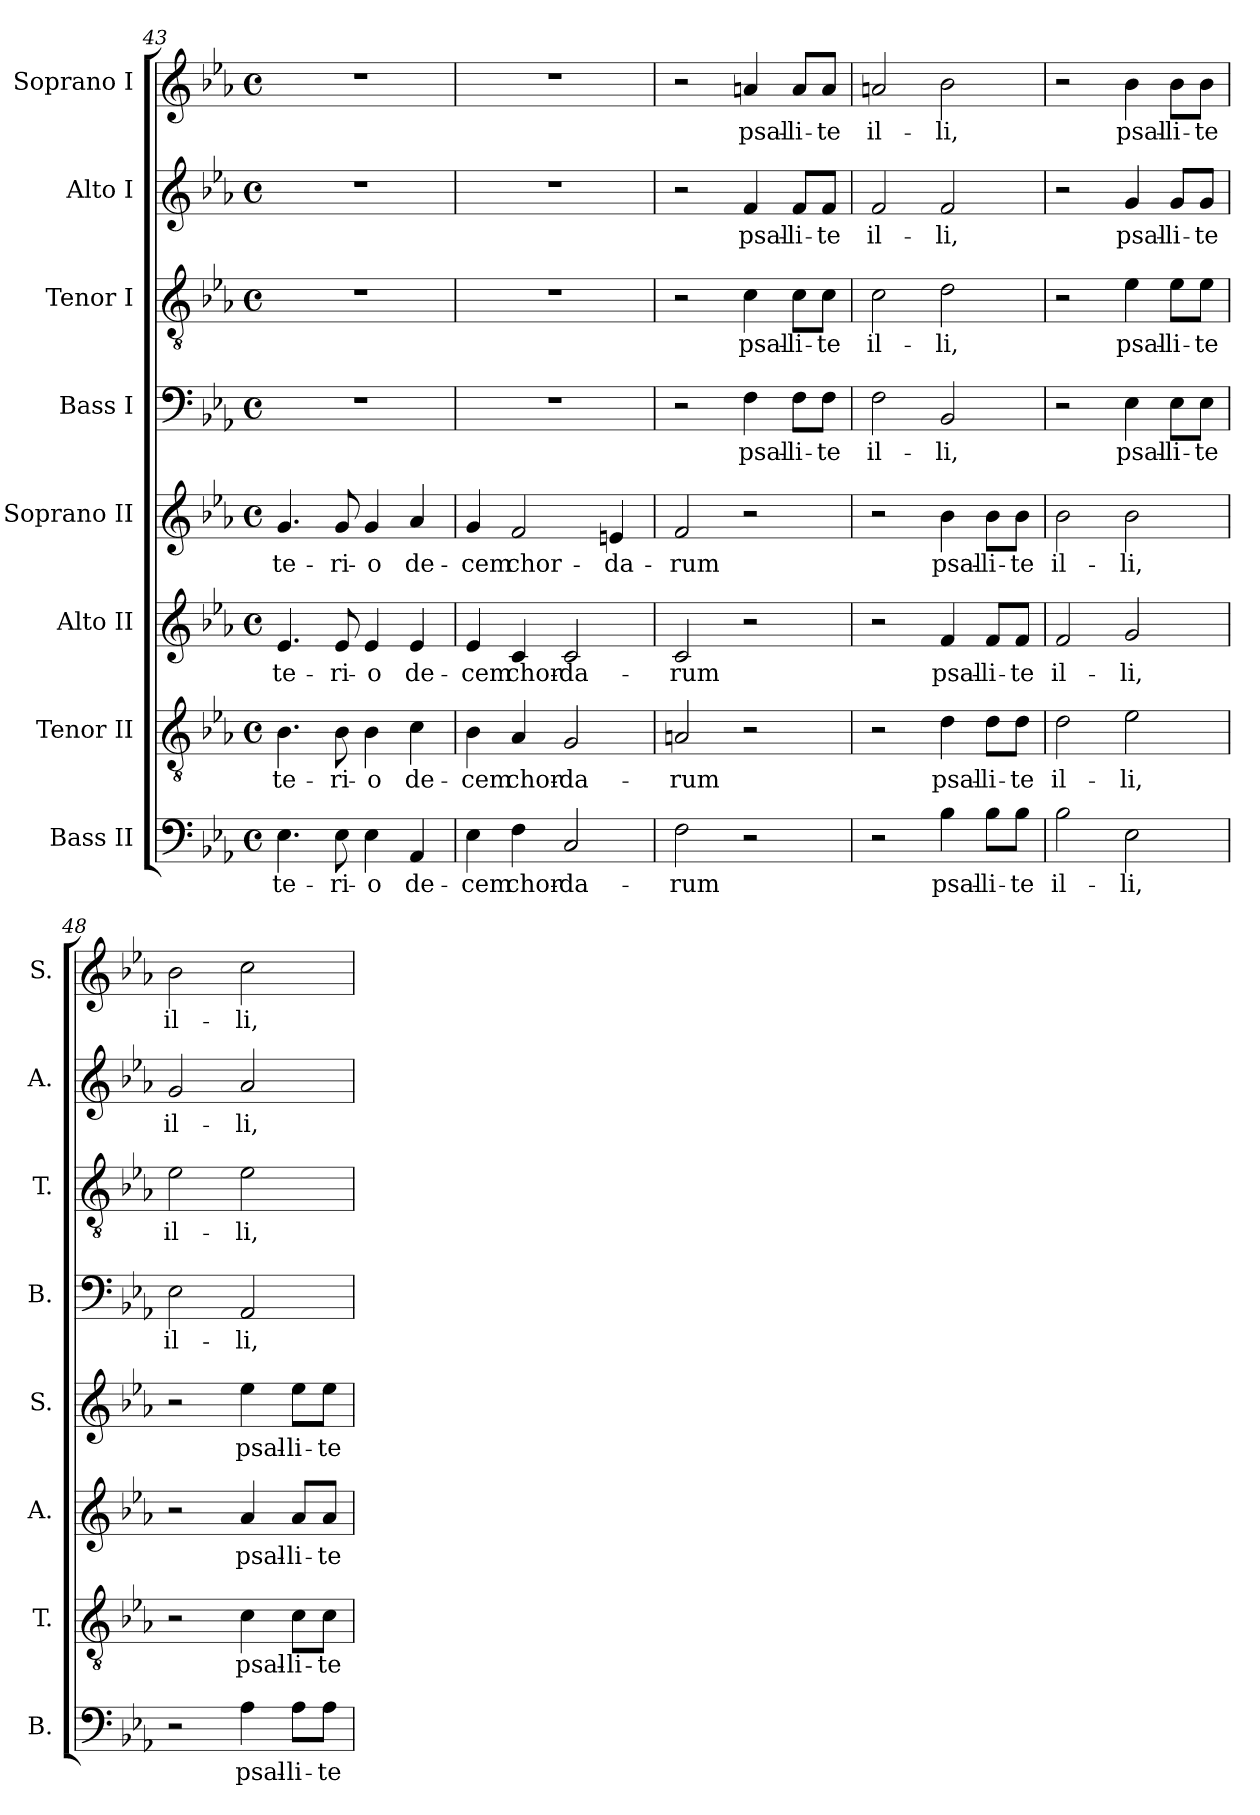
**kern	**text	**kern	**text	**kern	**text	**kern	**text	**kern	**text	**kern	**text	**kern	**text	**kern	**text
*part8	*part8	*part7	*part7	*part6	*part6	*part5	*part5	*part4	*part4	*part3	*part3	*part2	*part2	*part1	*part1
*staff8	*staff8	*staff7	*staff7	*staff6	*staff6	*staff5	*staff5	*staff4	*staff4	*staff3	*staff3	*staff2	*staff2	*staff1	*staff1
*I"Bass II	*	*I"Tenor II	*	*I"Alto II	*	*I"Soprano II	*	*I"Bass I	*	*I"Tenor I	*	*I"Alto I	*	*I"Soprano I	*
*I'B.	*	*I'T.	*	*I'A.	*	*I'S.	*	*I'B.	*	*I'T.	*	*I'A.	*	*I'S.	*
*clefF4	*	*clefGv2	*	*clefG2	*	*clefG2	*	*clefF4	*	*clefGv2	*	*clefG2	*	*clefG2	*
*	*	*ITrd7c12	*	*	*	*	*	*	*	*ITrd7c12	*	*	*	*	*
*k[b-e-a-]	*	*k[b-e-a-]	*	*k[b-e-a-]	*	*k[b-e-a-]	*	*k[b-e-a-]	*	*k[b-e-a-]	*	*k[b-e-a-]	*	*k[b-e-a-]	*
*E-:	*	*E-:	*	*E-:	*	*E-:	*	*E-:	*	*E-:	*	*E-:	*	*E-:	*
*M4/4	*	*M4/4	*	*M4/4	*	*M4/4	*	*M4/4	*	*M4/4	*	*M4/4	*	*M4/4	*
*met(c)	*	*met(c)	*	*met(c)	*	*met(c)	*	*met(c)	*	*met(c)	*	*met(c)	*	*met(c)	*
=43	=43	=43	=43	=43	=43	=43	=43	=43	=43	=43	=43	=43	=43	=43	=43
!	!LO:LY:b	!	!LO:LY:b	!	!LO:LY:b	!	!LO:LY:b	!	!	!	!	!	!	!	!
4.E-\	-te-	4.BB-\	-te-	4.e-/	-te-	4.g/	-te-	1r	.	1r	.	1r	.	1r	.
!	!LO:LY:b	!	!LO:LY:b	!	!LO:LY:b	!	!LO:LY:b	!	!	!	!	!	!	!	!
8E-\	-ri-	8BB-\	-ri-	8e-/	-ri-	8g/	-ri-	.	.	.	.	.	.	.	.
!	!LO:LY:b	!	!LO:LY:b	!	!LO:LY:b	!	!LO:LY:b	!	!	!	!	!	!	!	!
4E-\	-o	4BB-\	-o	4e-/	-o	4g/	-o	.	.	.	.	.	.	.	.
!	!LO:LY:b	!	!LO:LY:b	!	!LO:LY:b	!	!LO:LY:b	!	!	!	!	!	!	!	!
4AA-/	de-	4C\	de-	4e-/	de-	4a-/	de-	.	.	.	.	.	.	.	.
=44	=44	=44	=44	=44	=44	=44	=44	=44	=44	=44	=44	=44	=44	=44	=44
!	!LO:LY:b	!	!LO:LY:b	!	!LO:LY:b	!	!LO:LY:b	!	!	!	!	!	!	!	!
4E-\	-cem	4BB-\	-cem	4e-/	-cem	4g/	-cem	1r	.	1r	.	1r	.	1r	.
!	!LO:LY:b	!	!LO:LY:b	!	!LO:LY:b	!	!LO:LY:b	!	!	!	!	!	!	!	!
4F\	chor-	4AA-/	chor-	4c/	chor-	2f/	chor-	.	.	.	.	.	.	.	.
!	!LO:LY:b	!	!LO:LY:b	!	!LO:LY:b	!	!	!	!	!	!	!	!	!	!
2C/	-da-	2GG/	-da-	2c/	-da-	.	.	.	.	.	.	.	.	.	.
!	!	!	!	!	!	!	!LO:LY:b	!	!	!	!	!	!	!	!
.	.	.	.	.	.	4en/	-da-	.	.	.	.	.	.	.	.
!!LO:PB:g=z
=45	=45	=45	=45	=45	=45	=45	=45	=45	=45	=45	=45	=45	=45	=45	=45
!	!LO:LY:b	!	!LO:LY:b	!	!LO:LY:b	!	!LO:LY:b	!	!	!	!	!	!	!	!
2F\	-rum	2AAn/	-rum	2c/	-rum	2f/	-rum	2r	.	2r	.	2r	.	2r	.
!	!	!	!	!	!	!	!	!	!LO:LY:b	!	!LO:LY:b	!	!LO:LY:b	!	!LO:LY:b
2r	.	2r	.	2r	.	2r	.	4F\	psal-	4C\	psal-	4f/	psal-	4an/	psal-
!	!	!	!	!	!	!	!	!	!LO:LY:b	!	!LO:LY:b	!	!LO:LY:b	!	!LO:LY:b
.	.	.	.	.	.	.	.	8F\L	-li-	8C\L	-li-	8f/L	-li-	8a/L	-li-
!	!	!	!	!	!	!	!	!	!LO:LY:b	!	!LO:LY:b	!	!LO:LY:b	!	!LO:LY:b
.	.	.	.	.	.	.	.	8F\J	-te	8C\J	-te	8f/J	-te	8a/J	-te
=46	=46	=46	=46	=46	=46	=46	=46	=46	=46	=46	=46	=46	=46	=46	=46
!	!	!	!	!	!	!	!	!	!LO:LY:b	!	!LO:LY:b	!	!LO:LY:b	!	!LO:LY:b
2r	.	2r	.	2r	.	2r	.	2F\	il-	2C\	il-	2f/	il-	2an/	il-
!	!LO:LY:b	!	!LO:LY:b	!	!LO:LY:b	!	!LO:LY:b	!	!LO:LY:b	!	!LO:LY:b	!	!LO:LY:b	!	!LO:LY:b
4B-\	psal-	4D\	psal-	4f/	psal-	4b-\	psal-	2BB-/	-li,	2D\	-li,	2f/	-li,	2b-\	-li,
!	!LO:LY:b	!	!LO:LY:b	!	!LO:LY:b	!	!LO:LY:b	!	!	!	!	!	!	!	!
8B-\L	-li-	8D\L	-li-	8f/L	-li-	8b-\L	-li-	.	.	.	.	.	.	.	.
!	!LO:LY:b	!	!LO:LY:b	!	!LO:LY:b	!	!LO:LY:b	!	!	!	!	!	!	!	!
8B-\J	-te	8D\J	-te	8f/J	-te	8b-\J	-te	.	.	.	.	.	.	.	.
=47	=47	=47	=47	=47	=47	=47	=47	=47	=47	=47	=47	=47	=47	=47	=47
!	!LO:LY:b	!	!LO:LY:b	!	!LO:LY:b	!	!LO:LY:b	!	!	!	!	!	!	!	!
2B-\	il-	2D\	il-	2f/	il-	2b-\	il-	2r	.	2r	.	2r	.	2r	.
!	!LO:LY:b	!	!LO:LY:b	!	!LO:LY:b	!	!LO:LY:b	!	!LO:LY:b	!	!LO:LY:b	!	!LO:LY:b	!	!LO:LY:b
2E-\	-li,	2E-\	-li,	2g/	-li,	2b-\	-li,	4E-\	psal-	4E-\	psal-	4g/	psal-	4b-\	psal-
!	!	!	!	!	!	!	!	!	!LO:LY:b	!	!LO:LY:b	!	!LO:LY:b	!	!LO:LY:b
.	.	.	.	.	.	.	.	8E-\L	-li-	8E-\L	-li-	8g/L	-li-	8b-\L	-li-
!	!	!	!	!	!	!	!	!	!LO:LY:b	!	!LO:LY:b	!	!LO:LY:b	!	!LO:LY:b
.	.	.	.	.	.	.	.	8E-\J	-te	8E-\J	-te	8g/J	-te	8b-\J	-te
=48	=48	=48	=48	=48	=48	=48	=48	=48	=48	=48	=48	=48	=48	=48	=48
!	!	!	!	!	!	!	!	!	!LO:LY:b	!	!LO:LY:b	!	!LO:LY:b	!	!LO:LY:b
2r	.	2r	.	2r	.	2r	.	2E-\	il-	2E-\	il-	2g/	il-	2b-\	il-
!	!LO:LY:b	!	!LO:LY:b	!	!LO:LY:b	!	!LO:LY:b	!	!LO:LY:b	!	!LO:LY:b	!	!LO:LY:b	!	!LO:LY:b
4A-\	psal-	4C\	psal-	4a-/	psal-	4ee-\	psal-	2AA-/	-li,	2E-\	-li,	2a-/	-li,	2cc\	-li,
!	!LO:LY:b	!	!LO:LY:b	!	!LO:LY:b	!	!LO:LY:b	!	!	!	!	!	!	!	!
8A-\L	-li-	8C\L	-li-	8a-/L	-li-	8ee-\L	-li-	.	.	.	.	.	.	.	.
!	!LO:LY:b	!	!LO:LY:b	!	!LO:LY:b	!	!LO:LY:b	!	!	!	!	!	!	!	!
8A-\J	-te	8C\J	-te	8a-/J	-te	8ee-\J	-te	.	.	.	.	.	.	.	.
=	=	=	=	=	=	=	=	=	=	=	=	=	=	=	=
*-	*-	*-	*-	*-	*-	*-	*-	*-	*-	*-	*-	*-	*-	*-	*-
